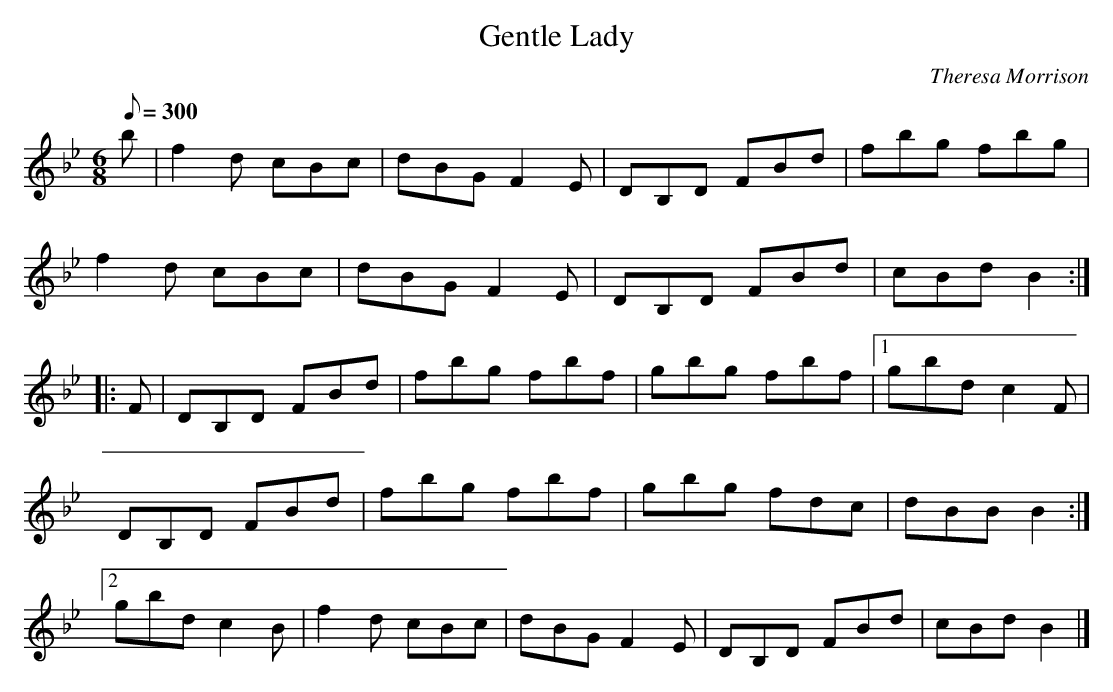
X:1
T:Gentle Lady
C:Theresa Morrison
L:1/8
M:6/8
Q:300
K:Bb
b|f2 d cBc|dBG F2 E|DB,D FBd|fbg fbg|
f2 d cBc|dBG F2 E|DB,D FBd|cBd B2:|
|:F|DB,D FBd|fbg fbf|gbg fbf|[1gbd c2 F|
DB,D FBd|fbg fbf|gbg fdc|dBB B2:|
[2gbd c2 B|f2 d cBc|dBG F2 E|DB,D FBd|cBd B2|]
